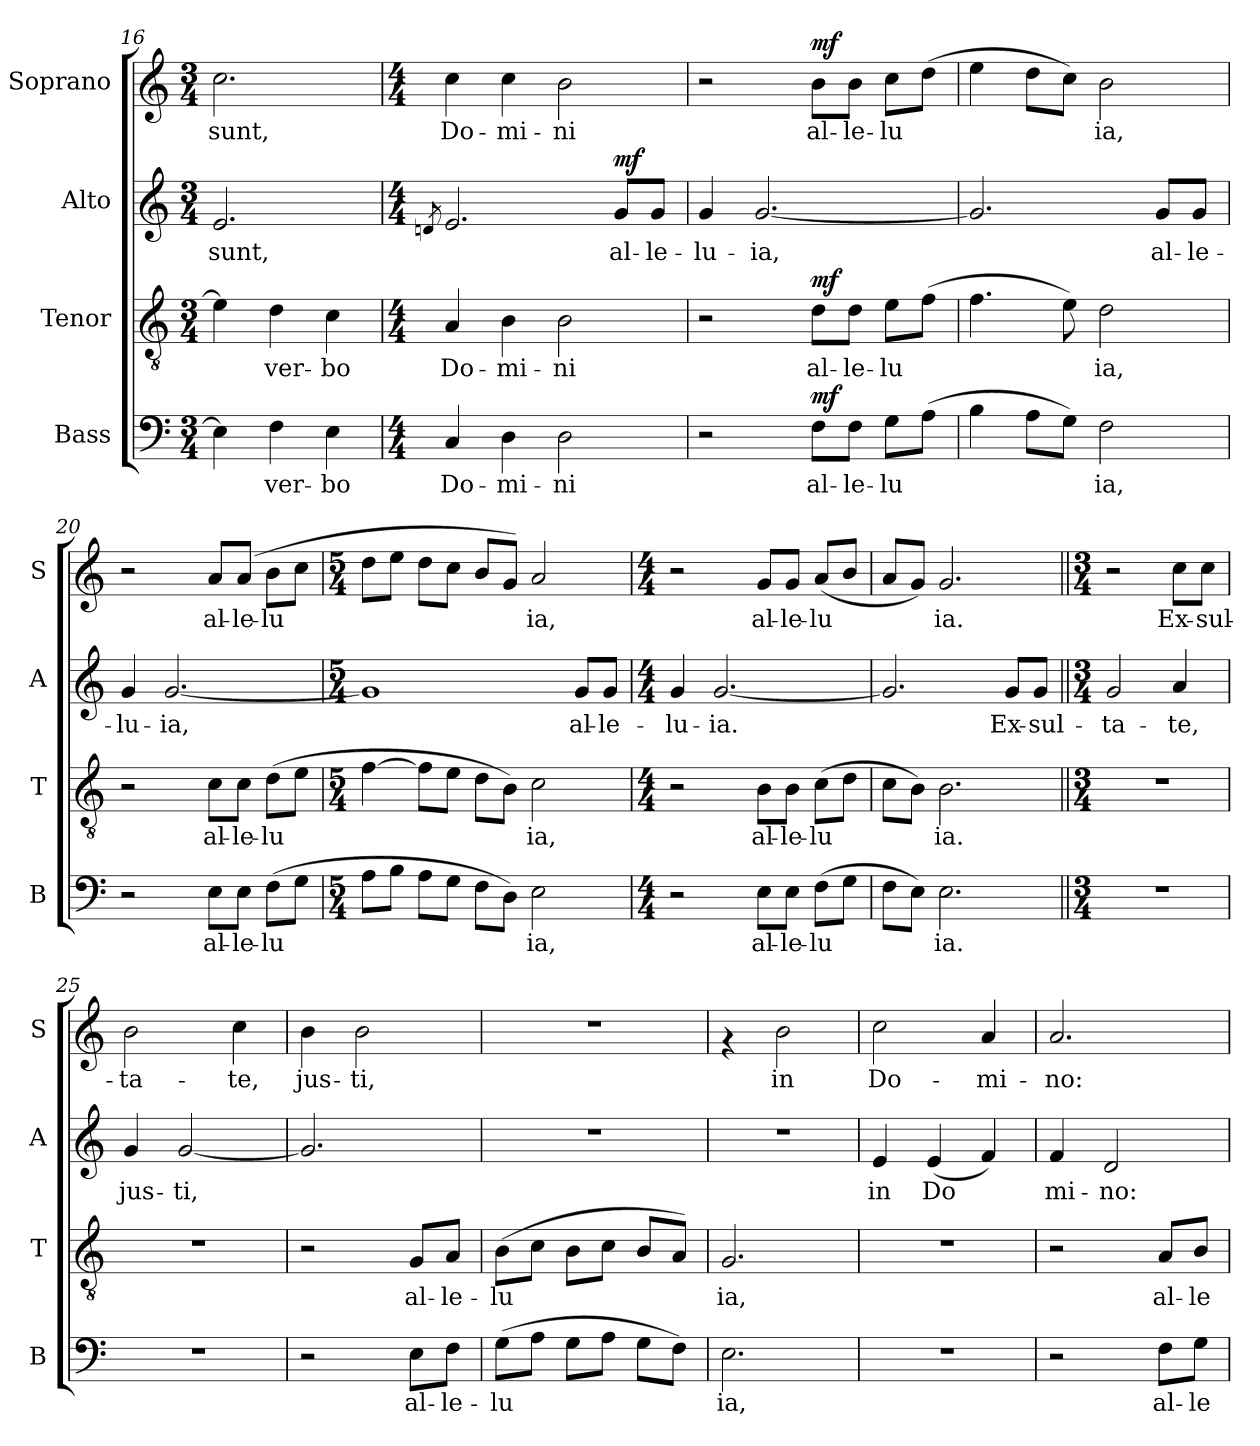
**kern	**text	**dynam	**kern	**text	**dynam	**kern	**text	**dynam	**kern	**text	**dynam
*part4	*part4	*part4	*part3	*part3	*part3	*part2	*part2	*part2	*part1	*part1	*part1
*staff4	*staff4	*staff4	*staff3	*staff3	*staff3	*staff2	*staff2	*staff2	*staff1	*staff1	*staff1
*I"Bass	*	*	*I"Tenor	*	*	*I"Alto	*	*	*I"Soprano	*	*
*I'B	*	*	*I'T	*	*	*I'A	*	*	*I'S	*	*
*clefF4	*	*	*clefGv2	*	*	*clefG2	*	*	*clefG2	*	*
*k[]	*	*	*k[]	*	*	*k[]	*	*	*k[]	*	*
*C:	*	*	*C:	*	*	*C:	*	*	*C:	*	*
*M3/4	*	*	*M3/4	*	*	*M3/4	*	*	*M3/4	*	*
=16	=16	=16	=16	=16	=16	=16	=16	=16	=16	=16	=16
!	!LO:LY:b:cj	!	!	!LO:LY:b:cj	!	!	!LO:LY:b:cj	!	!	!LO:LY:b:cj	!
4E\]	.	.	4e\]	.	.	2.e/	sunt,	.	2.cc\	sunt,	.
!	!LO:LY:b:cj	!	!	!LO:LY:b:cj	!	!	!	!	!	!	!
4F\	ver-	.	4d\	ver-	.	.	.	.	.	.	.
!	!LO:LY:b:cj	!	!	!LO:LY:b:cj	!	!	!	!	!	!	!
4E\	-bo	.	4c\	-bo	.	.	.	.	.	.	.
!!LO:LB:g=z
=17	=17	=17	=17	=17	=17	=17	=17	=17	=17	=17	=17
*M4/4	*	*	*M4/4	*	*	*M4/4	*	*	*M4/4	*	*
.	.	.	.	.	.	8qdn/	.	.	.	.	.
!	!LO:LY:b:cj	!	!	!LO:LY:b:cj	!	!	!LO:LY:b:cj	!	!	!LO:LY:b:cj	!
4C/	Do-	.	4A/	Do-	.	2.e/	.	.	4cc\	Do-	.
!	!LO:LY:b:cj	!	!	!LO:LY:b:cj	!	!	!	!	!	!LO:LY:b:cj	!
4D\	-mi-	.	4B\	-mi-	.	.	.	.	4cc\	-mi-	.
!	!LO:LY:b:cj	!	!	!LO:LY:b:cj	!	!	!	!	!	!LO:LY:b:cj	!
2D\	-ni	.	2B\	-ni	.	.	.	.	2b\	-ni	.
!	!	!	!	!	!	!	!LO:LY:b:cj	!LO:DY:a	!	!	!
.	.	.	.	.	.	8g/L	al-	mf	.	.	.
!	!	!	!	!	!	!	!LO:LY:b:cj	!	!	!	!
.	.	.	.	.	.	8g/J	-le-	.	.	.	.
=18	=18	=18	=18	=18	=18	=18	=18	=18	=18	=18	=18
!	!	!	!	!	!	!	!LO:LY:b:cj	!	!	!	!
2r	.	.	2r	.	.	4g/	-lu-	.	2r	.	.
!	!	!	!	!	!	!	!LO:LY:b:cj	!	!	!	!
.	.	.	.	.	.	[<2.g/	-ia,	.	.	.	.
!	!LO:LY:b:cj	!LO:DY:a	!	!LO:LY:b:cj	!LO:DY:a	!	!	!	!	!LO:LY:b:cj	!LO:DY:a
8F\L	al-	mf	8d\L	al-	mf	.	.	.	8b\L	al-	mf
!	!LO:LY:b:cj	!	!	!LO:LY:b:cj	!	!	!	!	!	!LO:LY:b:cj	!
8F\J	-le-	.	8d\J	-le-	.	.	.	.	8b\J	-le-	.
!	!LO:LY:b:cj	!	!	!LO:LY:b:cj	!	!	!	!	!	!LO:LY:b:cj	!
8G\L	-lu-	.	8e\L	-lu-	.	.	.	.	8cc\L	-lu-	.
!	!LO:LY:b:cj	!	!	!LO:LY:b:cj	!	!	!	!	!	!LO:LY:b:cj	!
(>8A\J	--	.	(>8f\J	--	.	.	.	.	(>8dd\J	--	.
=19	=19	=19	=19	=19	=19	=19	=19	=19	=19	=19	=19
!	!LO:LY:b:cj	!	!	!LO:LY:b:cj	!	!	!LO:LY:b:cj	!	!	!LO:LY:b:cj	!
4B\	--	.	4.f\	--	.	2.g/]	.	.	4ee\	--	.
!	!LO:LY:b:cj	!	!	!	!	!	!	!	!	!LO:LY:b:cj	!
8A\L	--	.	.	.	.	.	.	.	8dd\L	--	.
!	!LO:LY:b:cj	!	!	!LO:LY:b:cj	!	!	!	!	!	!LO:LY:b:cj	!
8G\J)	--	.	8e\)	--	.	.	.	.	8cc\J)	--	.
!	!LO:LY:b:cj	!	!	!LO:LY:b:cj	!	!	!	!	!	!LO:LY:b:cj	!
2F\	-ia,	.	2d\	-ia,	.	.	.	.	2b\	-ia,	.
!	!	!	!	!	!	!	!LO:LY:b:cj	!	!	!	!
.	.	.	.	.	.	8g/L	al-	.	.	.	.
!	!	!	!	!	!	!	!LO:LY:b:cj	!	!	!	!
.	.	.	.	.	.	8g/J	-le-	.	.	.	.
=20	=20	=20	=20	=20	=20	=20	=20	=20	=20	=20	=20
!	!	!	!	!	!	!	!LO:LY:b:cj	!	!	!	!
2r	.	.	2r	.	.	4g/	-lu-	.	2r	.	.
!	!	!	!	!	!	!	!LO:LY:b:cj	!	!	!	!
.	.	.	.	.	.	[<2.g/	-ia,	.	.	.	.
!	!LO:LY:b:cj	!	!	!LO:LY:b:cj	!	!	!	!	!	!LO:LY:b:cj	!
8E\L	al-	.	8c\L	al-	.	.	.	.	8a/L	al-	.
!	!LO:LY:b:cj	!	!	!LO:LY:b:cj	!	!	!	!	!	!LO:LY:b:cj	!
8E\J	-le-	.	8c\J	-le-	.	.	.	.	(>8a/J	-le-	.
!	!LO:LY:b:cj	!	!	!LO:LY:b:cj	!	!	!	!	!	!LO:LY:b:cj	!
(>8F\L	-lu-	.	(>8d\L	-lu-	.	.	.	.	8b\L	-lu-	.
!	!LO:LY:b:cj	!	!	!LO:LY:b:cj	!	!	!	!	!	!LO:LY:b:cj	!
8G\J	--	.	8e\J	--	.	.	.	.	8cc\J	--	.
=21	=21	=21	=21	=21	=21	=21	=21	=21	=21	=21	=21
*M5/4	*	*	*M5/4	*	*	*M5/4	*	*	*M5/4	*	*
!	!LO:LY:b:cj	!	!	!LO:LY:b:cj	!	!	!LO:LY:b:cj	!	!	!LO:LY:b:cj	!
8A\L	--	.	[>4f\	--	.	1g]	.	.	8dd\L	--	.
!	!LO:LY:b:cj	!	!	!	!	!	!	!	!	!LO:LY:b:cj	!
8B\J	--	.	.	.	.	.	.	.	8ee\J	--	.
!	!LO:LY:b:cj	!	!	!LO:LY:b:cj	!	!	!	!	!	!LO:LY:b:cj	!
8A\L	--	.	8f\L]	--	.	.	.	.	8dd\L	--	.
!	!LO:LY:b:cj	!	!	!LO:LY:b:cj	!	!	!	!	!	!LO:LY:b:cj	!
8G\J	--	.	8e\J	--	.	.	.	.	8cc\J	--	.
!	!LO:LY:b:cj	!	!	!LO:LY:b:cj	!	!	!	!	!	!LO:LY:b:cj	!
8F\L	--	.	8d\L	--	.	.	.	.	8b/L	--	.
!	!LO:LY:b:cj	!	!	!LO:LY:b:cj	!	!	!	!	!	!LO:LY:b:cj	!
8D\J)	--	.	8B\J)	--	.	.	.	.	8g/J)	--	.
!	!LO:LY:b:cj	!	!	!LO:LY:b:cj	!	!	!	!	!	!LO:LY:b:cj	!
2E\	-ia,	.	2c\	-ia,	.	.	.	.	2a/	-ia,	.
!	!	!	!	!	!	!	!LO:LY:b:cj	!	!	!	!
.	.	.	.	.	.	8g/L	al-	.	.	.	.
!	!	!	!	!	!	!	!LO:LY:b:cj	!	!	!	!
.	.	.	.	.	.	8g/J	-le-	.	.	.	.
!!LO:PB:g=z
=22	=22	=22	=22	=22	=22	=22	=22	=22	=22	=22	=22
*M4/4	*	*	*M4/4	*	*	*M4/4	*	*	*M4/4	*	*
!	!	!	!	!	!	!	!LO:LY:b:cj	!	!	!	!
2r	.	.	2r	.	.	4g/	-lu-	.	2r	.	.
!	!	!	!	!	!	!	!LO:LY:b:cj	!	!	!	!
.	.	.	.	.	.	[<2.g/	-ia.	.	.	.	.
!	!LO:LY:b:cj	!	!	!LO:LY:b:cj	!	!	!	!	!	!LO:LY:b:cj	!
8E\L	al-	.	8B\L	al-	.	.	.	.	8g/L	al-	.
!	!LO:LY:b:cj	!	!	!LO:LY:b:cj	!	!	!	!	!	!LO:LY:b:cj	!
8E\J	-le-	.	8B\J	-le-	.	.	.	.	8g/J	-le-	.
!	!LO:LY:b:cj	!	!	!LO:LY:b:cj	!	!	!	!	!	!LO:LY:b:cj	!
(>8F\L	-lu-	.	(>8c\L	-lu-	.	.	.	.	(<8a/L	-lu-	.
!	!LO:LY:b:cj	!	!	!LO:LY:b:cj	!	!	!	!	!	!LO:LY:b:cj	!
8G\J	--	.	8d\J	--	.	.	.	.	8b/J	--	.
=23	=23	=23	=23	=23	=23	=23	=23	=23	=23	=23	=23
!	!LO:LY:b:cj	!	!	!LO:LY:b:cj	!	!	!LO:LY:b:cj	!	!	!LO:LY:b:cj	!
8F\L	--	.	8c\L	--	.	2.g/]	.	.	8a/L	--	.
!	!LO:LY:b:cj	!	!	!LO:LY:b:cj	!	!	!	!	!	!LO:LY:b:cj	!
8E\J)	--	.	8B\J)	--	.	.	.	.	8g/J)	--	.
!	!LO:LY:b:cj	!	!	!LO:LY:b:cj	!	!	!	!	!	!LO:LY:b:cj	!
2.E\	-ia.	.	2.B\	-ia.	.	.	.	.	2.g/	-ia.	.
!	!	!	!	!	!	!	!LO:LY:b:cj	!	!	!	!
.	.	.	.	.	.	8g/L	Ex-	.	.	.	.
!	!	!	!	!	!	!	!LO:LY:b:cj	!	!	!	!
.	.	.	.	.	.	8g/J	-sul-	.	.	.	.
=24||	=24||	=24||	=24||	=24||	=24||	=24||	=24||	=24||	=24||	=24||	=24||
*M3/4	*	*	*M3/4	*	*	*M3/4	*	*	*M3/4	*	*
!	!	!	!	!	!	!	!LO:LY:b:cj	!	!	!	!
2.r	.	.	2.r	.	.	2g/	-ta-	.	2r	.	.
!	!	!	!	!	!	!	!LO:LY:b:cj	!	!	!LO:LY:b:cj	!
.	.	.	.	.	.	4a/	-te,	.	8cc\L	Ex-	.
!	!	!	!	!	!	!	!	!	!	!LO:LY:b:cj	!
.	.	.	.	.	.	.	.	.	8cc\J	-sul-	.
=25	=25	=25	=25	=25	=25	=25	=25	=25	=25	=25	=25
!	!	!	!	!	!	!	!LO:LY:b:cj	!	!	!LO:LY:b:cj	!
2.r	.	.	2.r	.	.	4g/	jus-	.	2b\	-ta-	.
!	!	!	!	!	!	!	!LO:LY:b:cj	!	!	!	!
.	.	.	.	.	.	[<2g/	-ti,	.	.	.	.
!	!	!	!	!	!	!	!	!	!	!LO:LY:b:cj	!
.	.	.	.	.	.	.	.	.	4cc\	-te,	.
=26	=26	=26	=26	=26	=26	=26	=26	=26	=26	=26	=26
!	!	!	!	!	!	!	!LO:LY:b:cj	!	!	!LO:LY:b:cj	!
2r	.	.	2r	.	.	2.g/]	.	.	4b\	jus-	.
!	!	!	!	!	!	!	!	!	!	!LO:LY:b:cj	!
.	.	.	.	.	.	.	.	.	2b\	-ti,	.
!	!LO:LY:b:cj	!	!	!LO:LY:b:cj	!	!	!	!	!	!	!
8E\L	al-	.	8G/L	al-	.	.	.	.	.	.	.
!	!LO:LY:b:cj	!	!	!LO:LY:b:cj	!	!	!	!	!	!	!
8F\J	-le-	.	8A/J	-le-	.	.	.	.	.	.	.
=27	=27	=27	=27	=27	=27	=27	=27	=27	=27	=27	=27
!	!LO:LY:b:cj	!	!	!LO:LY:b:cj	!	!	!	!	!	!	!
(>8G\L	-lu-	.	(>8B\L	-lu-	.	2.r	.	.	2.r	.	.
!	!LO:LY:b:cj	!	!	!LO:LY:b:cj	!	!	!	!	!	!	!
8A\J	--	.	8c\J	--	.	.	.	.	.	.	.
!	!LO:LY:b:cj	!	!	!LO:LY:b:cj	!	!	!	!	!	!	!
8G\L	--	.	8B\L	--	.	.	.	.	.	.	.
!	!LO:LY:b:cj	!	!	!LO:LY:b:cj	!	!	!	!	!	!	!
8A\J	--	.	8c\J	--	.	.	.	.	.	.	.
!	!LO:LY:b:cj	!	!	!LO:LY:b:cj	!	!	!	!	!	!	!
8G\L	--	.	8B/L	--	.	.	.	.	.	.	.
!	!LO:LY:b:cj	!	!	!LO:LY:b:cj	!	!	!	!	!	!	!
8F\J)	--	.	8A/J)	--	.	.	.	.	.	.	.
!!LO:PB:g=z
=28	=28	=28	=28	=28	=28	=28	=28	=28	=28	=28	=28
!	!LO:LY:b:cj	!	!	!LO:LY:b:cj	!	!	!	!	!	!	!
2.E\	-ia,	.	2.G/	-ia,	.	2.r	.	.	4rf	.	.
!	!	!	!	!	!	!	!	!	!	!LO:LY:b:cj	!
.	.	.	.	.	.	.	.	.	2b\	in	.
=29	=29	=29	=29	=29	=29	=29	=29	=29	=29	=29	=29
!	!	!	!	!	!	!	!LO:LY:b:cj	!	!	!LO:LY:b:cj	!
2.r	.	.	2.r	.	.	4e/	in	.	2cc\	Do-	.
!	!	!	!	!	!	!	!LO:LY:b:cj	!	!	!	!
.	.	.	.	.	.	(<4e/	Do-	.	.	.	.
!	!	!	!	!	!	!	!LO:LY:b:cj	!	!	!LO:LY:b:cj	!
.	.	.	.	.	.	4f/)	--	.	4a/	-mi-	.
=30	=30	=30	=30	=30	=30	=30	=30	=30	=30	=30	=30
!	!	!	!	!	!	!	!LO:LY:b:cj	!	!	!LO:LY:b:cj	!
2r	.	.	2r	.	.	4f/	-mi-	.	2.a/	-no:	.
!	!	!	!	!	!	!	!LO:LY:b:cj	!	!	!	!
.	.	.	.	.	.	2d/	-no:	.	.	.	.
!	!LO:LY:b:cj	!	!	!LO:LY:b:cj	!	!	!	!	!	!	!
8F\L	al-	.	8A/L	al-	.	.	.	.	.	.	.
!	!LO:LY:b:cj	!	!	!LO:LY:b:cj	!	!	!	!	!	!	!
8G\J	-le-	.	8B/J	-le-	.	.	.	.	.	.	.
=	=	=	=	=	=	=	=	=	=	=	=
*-	*-	*-	*-	*-	*-	*-	*-	*-	*-	*-	*-
